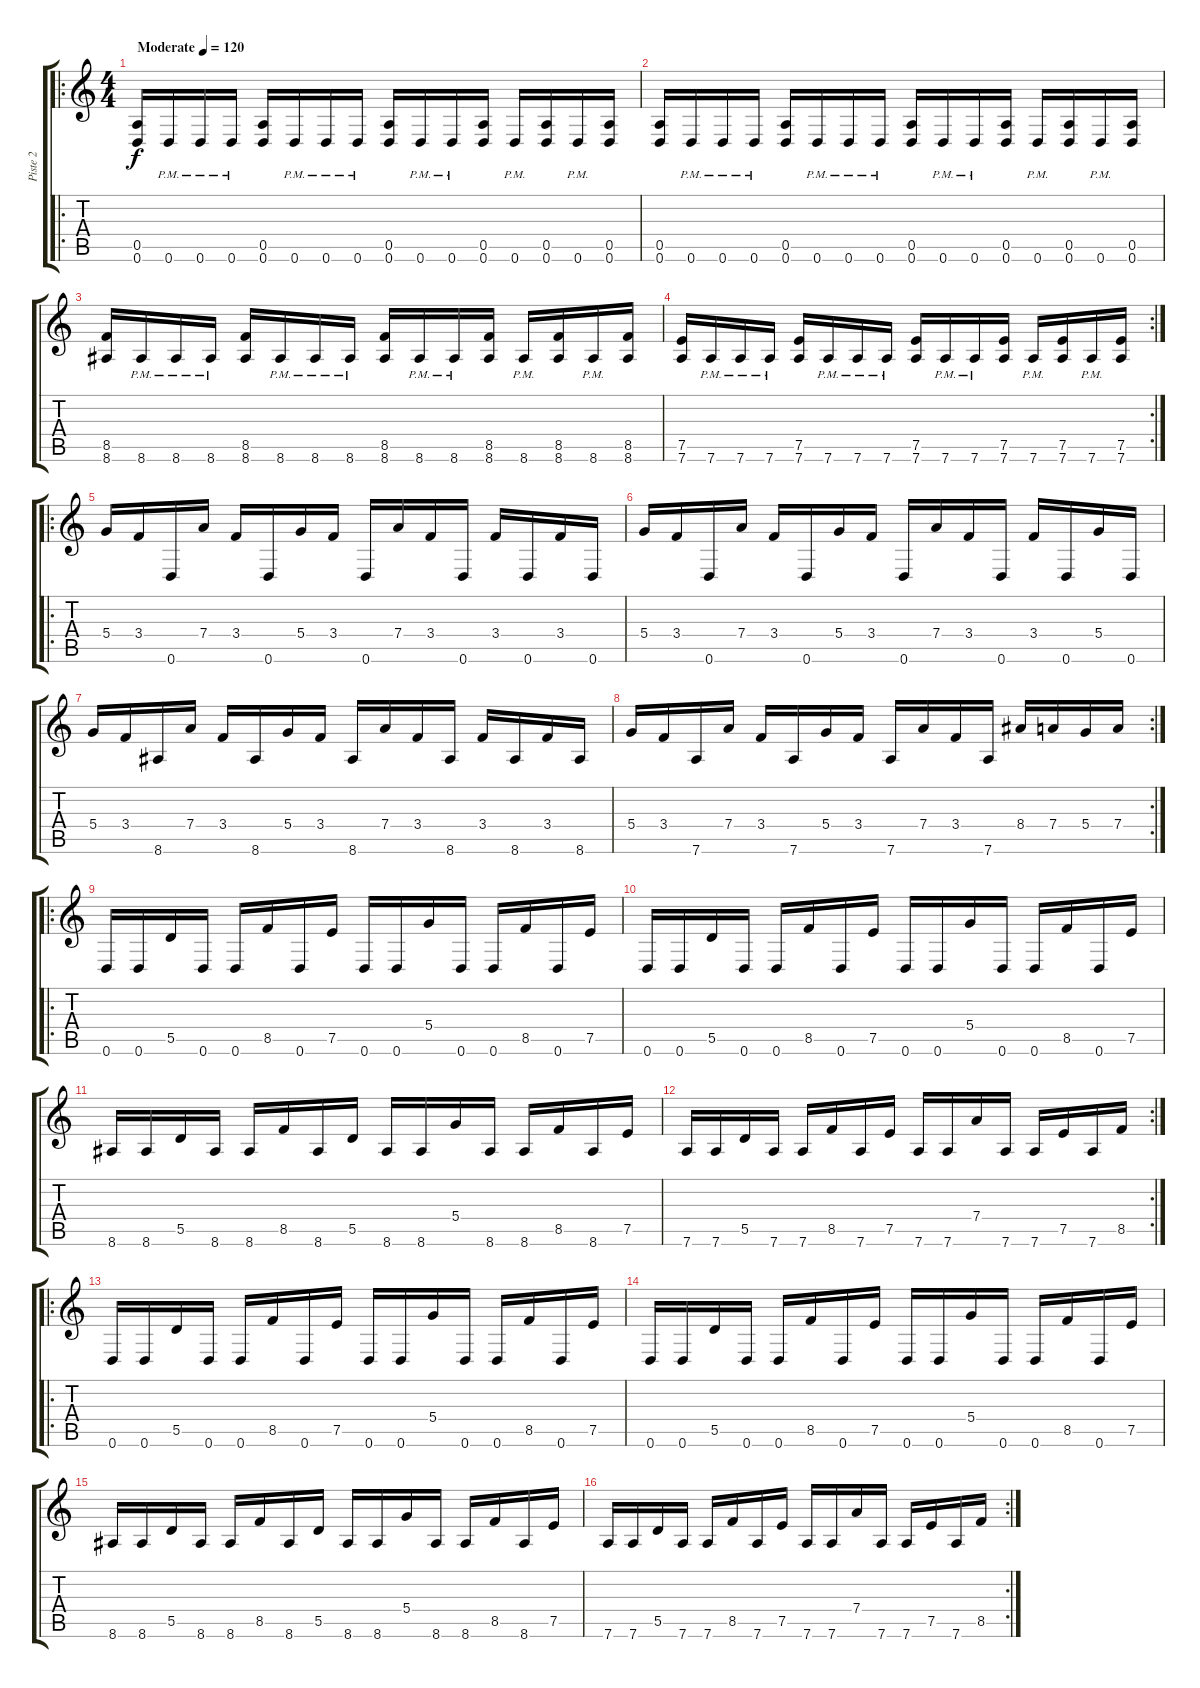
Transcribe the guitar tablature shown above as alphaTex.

\track ("Piste 2" "Piste 2") {instrument distortionguitar}
\staff {score tabs}
\tuning (E4 B3 G3 D3 A2 D2) {hide}
\ro
\ts (4 4)
\tempo (120 "Moderate")
\clef g2
\ks c
(0.5 0.6).16{dy f instrument distortionguitar} 0.6{pm}.16 0.6{pm}.16 0.6{pm}.16 (0.5 0.6).16 0.6{pm}.16 0.6{pm}.16 0.6{pm}.16 (0.5 0.6).16 0.6{pm}.16 0.6{pm}.16 (0.5 0.6).16 0.6{pm}.16 (0.5 0.6).16 0.6{pm}.16 (0.5 0.6).16 |
(0.5 0.6).16 0.6{pm}.16 0.6{pm}.16 0.6{pm}.16 (0.5 0.6).16 0.6{pm}.16 0.6{pm}.16 0.6{pm}.16 (0.5 0.6).16 0.6{pm}.16 0.6{pm}.16 (0.5 0.6).16 0.6{pm}.16 (0.5 0.6).16 0.6{pm}.16 (0.5 0.6).16 |
(8.5 8.6).16 8.6{pm}.16 8.6{pm}.16 8.6{pm}.16 (8.5 8.6).16 8.6{pm}.16 8.6{pm}.16 8.6{pm}.16 (8.5 8.6).16 8.6{pm}.16 8.6{pm}.16 (8.5 8.6).16 8.6{pm}.16 (8.5 8.6).16 8.6{pm}.16 (8.5 8.6).16 |
\rc 2
(7.5 7.6).16 7.6{pm}.16 7.6{pm}.16 7.6{pm}.16 (7.5 7.6).16 7.6{pm}.16 7.6{pm}.16 7.6{pm}.16 (7.5 7.6).16 7.6{pm}.16 7.6{pm}.16 (7.5 7.6).16 7.6{pm}.16 (7.5 7.6).16 7.6{pm}.16 (7.5 7.6).16 |
\ro
5.4.16 3.4.16 0.6.16 7.4.16 3.4.16 0.6.16 5.4.16 3.4.16 0.6.16 7.4.16 3.4.16 0.6.16 3.4.16 0.6.16 3.4.16 0.6.16 |
5.4.16 3.4.16 0.6.16 7.4.16 3.4.16 0.6.16 5.4.16 3.4.16 0.6.16 7.4.16 3.4.16 0.6.16 3.4.16 0.6.16 5.4.16 0.6.16 |
5.4.16 3.4.16 8.6.16 7.4.16 3.4.16 8.6.16 5.4.16 3.4.16 8.6.16 7.4.16 3.4.16 8.6.16 3.4.16 8.6.16 3.4.16 8.6.16 |
\rc 2
5.4.16 3.4.16 7.6.16 7.4.16 3.4.16 7.6.16 5.4.16 3.4.16 7.6.16 7.4.16 3.4.16 7.6.16 8.4.16 7.4.16 5.4.16 7.4.16 |
\ro
0.6.16 0.6.16 5.5.16 0.6.16 0.6.16 8.5.16 0.6.16 7.5.16 0.6.16 0.6.16 5.4.16 0.6.16 0.6.16 8.5.16 0.6.16 7.5.16 |
0.6.16 0.6.16 5.5.16 0.6.16 0.6.16 8.5.16 0.6.16 7.5.16 0.6.16 0.6.16 5.4.16 0.6.16 0.6.16 8.5.16 0.6.16 7.5.16 |
8.6.16 8.6.16 5.5.16 8.6.16 8.6.16 8.5.16 8.6.16 5.5.16 8.6.16 8.6.16 5.4.16 8.6.16 8.6.16 8.5.16 8.6.16 7.5.16 |
\rc 2
7.6.16 7.6.16 5.5.16 7.6.16 7.6.16 8.5.16 7.6.16 7.5.16 7.6.16 7.6.16 7.4.16 7.6.16 7.6.16 7.5.16 7.6.16 8.5.16 |
\ro
0.6.16 0.6.16 5.5.16 0.6.16 0.6.16 8.5.16 0.6.16 7.5.16 0.6.16 0.6.16 5.4.16 0.6.16 0.6.16 8.5.16 0.6.16 7.5.16 |
0.6.16 0.6.16 5.5.16 0.6.16 0.6.16 8.5.16 0.6.16 7.5.16 0.6.16 0.6.16 5.4.16 0.6.16 0.6.16 8.5.16 0.6.16 7.5.16 |
8.6.16 8.6.16 5.5.16 8.6.16 8.6.16 8.5.16 8.6.16 5.5.16 8.6.16 8.6.16 5.4.16 8.6.16 8.6.16 8.5.16 8.6.16 7.5.16 |
\rc 2
7.6.16 7.6.16 5.5.16 7.6.16 7.6.16 8.5.16 7.6.16 7.5.16 7.6.16 7.6.16 7.4.16 7.6.16 7.6.16 7.5.16 7.6.16 8.5.16
